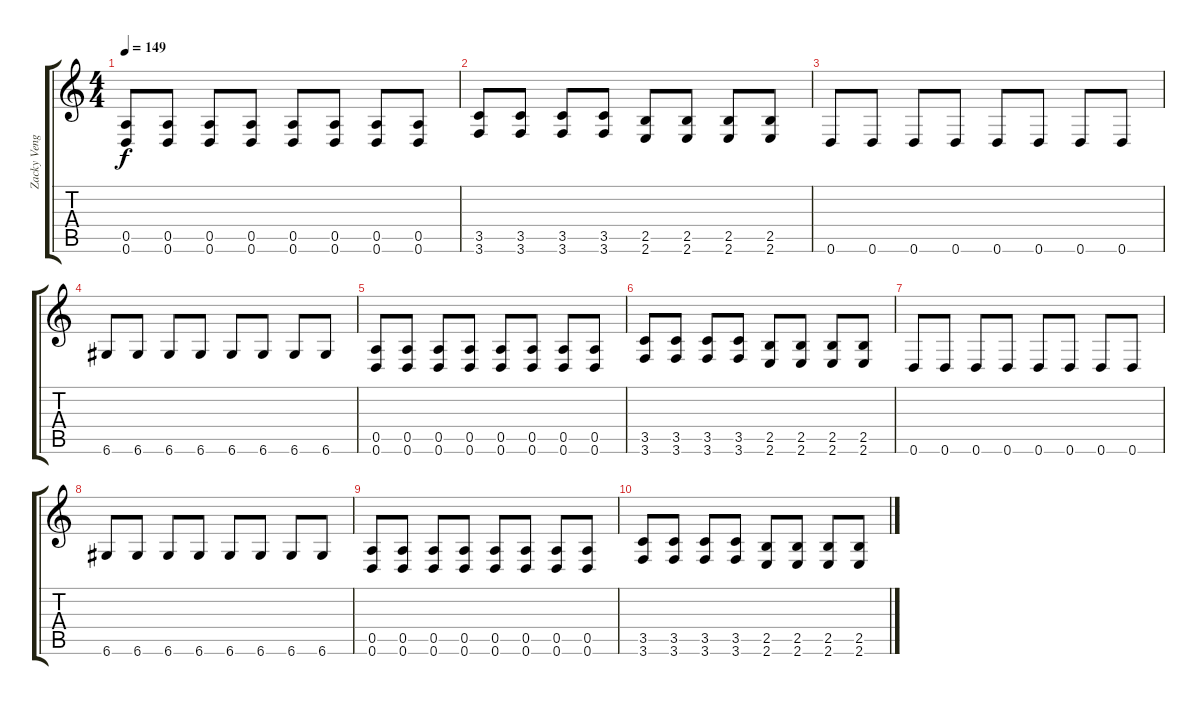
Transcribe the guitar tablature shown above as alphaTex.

\track ("Zacky Vengeance" "Zacky Veng") {instrument distortionguitar}
\staff {score tabs}
\tuning (E4 B3 G3 D3 A2 D2) {hide}
\ts (4 4)
\tempo 149
\clef g2
\ks c
(0.5 0.6).8{dy f} (0.5 0.6).8 (0.5 0.6).8 (0.5 0.6).8 (0.5 0.6).8 (0.5 0.6).8 (0.5 0.6).8 (0.5 0.6).8 |
(3.5 3.6).8 (3.5 3.6).8 (3.5 3.6).8 (3.5 3.6).8 (2.5 2.6).8 (2.5 2.6).8 (2.5 2.6).8 (2.5 2.6).8 |
0.6.8 0.6.8 0.6.8 0.6.8 0.6.8 0.6.8 0.6.8 0.6.8 |
6.6.8 6.6.8 6.6.8 6.6.8 6.6.8 6.6.8 6.6.8 6.6.8 |
(0.5 0.6).8 (0.5 0.6).8 (0.5 0.6).8 (0.5 0.6).8 (0.5 0.6).8 (0.5 0.6).8 (0.5 0.6).8 (0.5 0.6).8 |
(3.5 3.6).8 (3.5 3.6).8 (3.5 3.6).8 (3.5 3.6).8 (2.5 2.6).8 (2.5 2.6).8 (2.5 2.6).8 (2.5 2.6).8 |
0.6.8 0.6.8 0.6.8 0.6.8 0.6.8 0.6.8 0.6.8 0.6.8 |
6.6.8 6.6.8 6.6.8 6.6.8 6.6.8 6.6.8 6.6.8 6.6.8 |
(0.5 0.6).8 (0.5 0.6).8 (0.5 0.6).8 (0.5 0.6).8 (0.5 0.6).8 (0.5 0.6).8 (0.5 0.6).8 (0.5 0.6).8 |
(3.5 3.6).8 (3.5 3.6).8 (3.5 3.6).8 (3.5 3.6).8 (2.5 2.6).8 (2.5 2.6).8 (2.5 2.6).8 (2.5 2.6).8
